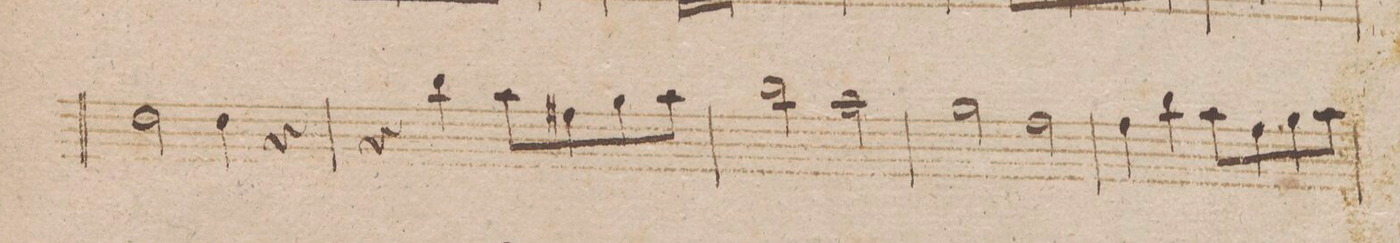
**kern	**dynam
*I"Flauto 2do	*
*clefG2	*
*k[b-]	*
*met(c)	*
*M4/4	*
2dd\	.
4dd\	.
4r	.
=244	=244
4r	.
4bb-\	.
8aa\L	.
8ff#X\	.
8gg\	.
8aa\J	.
=245	=245
2bb-\	.
2aa\	.
=246	=246
2gg\	.
2ff\	.
=247	=247
4ff\	.
4bb-\	.
8aa\L	.
8ff\	.
8gg\	.
8aa\J	.
=248	=248
*-	*-
